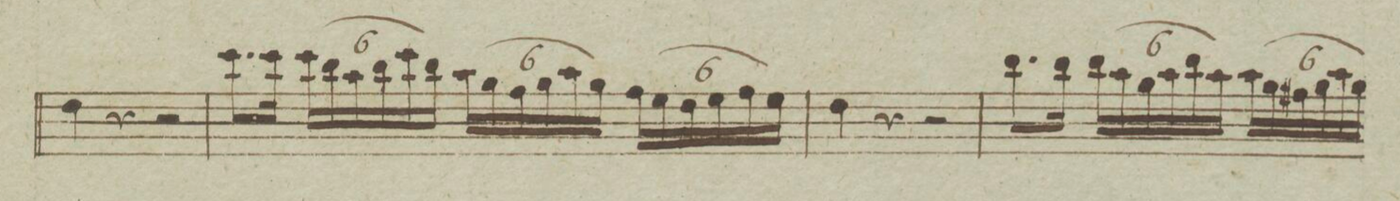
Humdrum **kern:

**kern	**dynam
*I"Violino Primo	*
*clefG2	*
*k[b-e-]	*
*met(c)	*
*M4/4	*
4dd\	.
4r	.
2r	.
=14	=14
8.ccc\L	.
16ccc\Jk	.
(24ccc\LL	.
24bb-\	.
24aa\	.
24bb-\	.
24ccc\	.
24bb-\JJ)	.
(24aa\LL	.
24gg\	.
24ff\	.
24gg\	.
24aa\	.
24gg\JJ)	.
(24ff\LL	.
24ee-\	.
24dd\	.
24ee-\	.
24ff\	.
24ee-\JJ)	.
=15	=15
4dd\	.
4r	.
2r	.
=16	=16
8.bb-\L	.
16bb-\Jk	.
(24bb-\LL	.
24aa\	.
24gg\	.
24aa\	.
24bb-\	.
24aa\JJ)	.
(24aa\LL	.
24gg\	.
24ff#X\	.
24gg\	.
24aa\	.
24gg\JJ)	.
*-	*-
